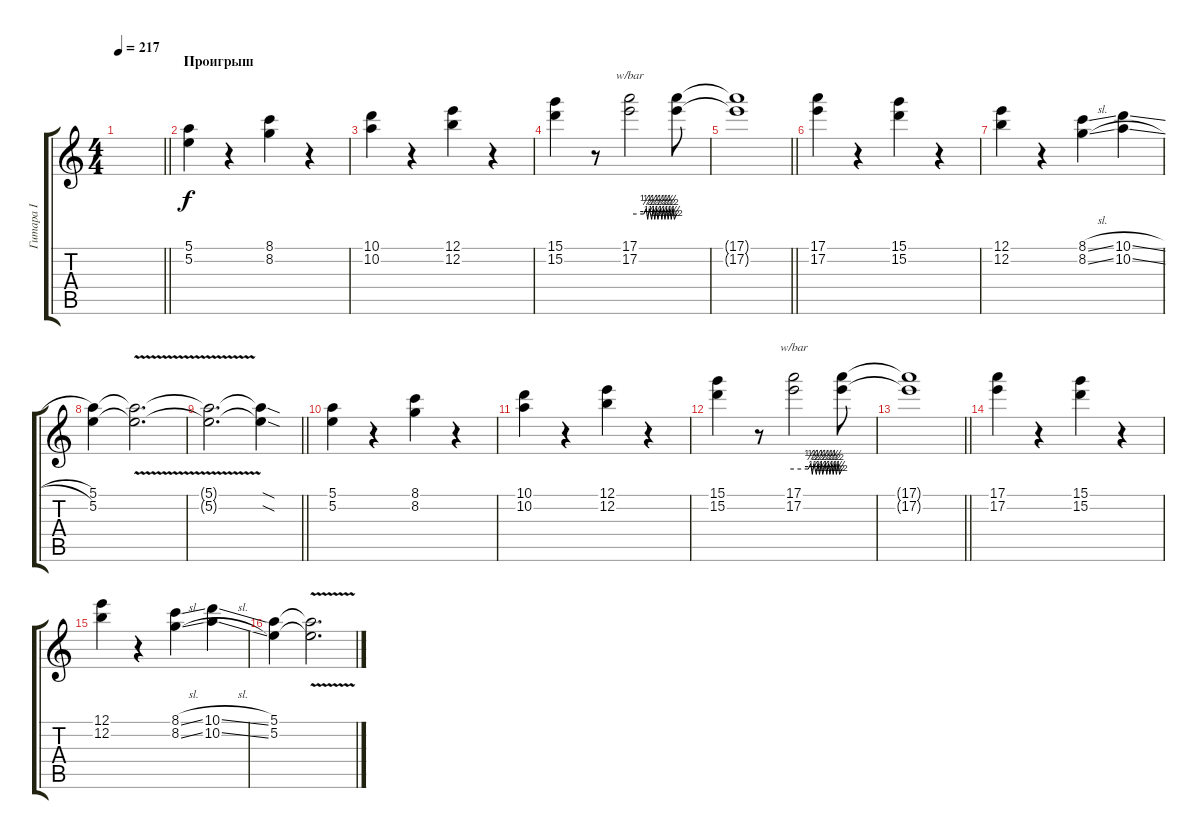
\track ("Гитара I" "Гитара I") {instrument distortionguitar}
\staff {score tabs}
\tuning (E4 B3 G3 D3 A2 E2) {hide}
\ts (4 4)
\tempo 217
\clef g2
\barLineRight lightlight
\ks c
|
\section ("" "Проигрыш")
(5.1 5.2).4 r.4 (8.1 8.2).4 r.4 |
(10.1 10.2).4 r.4 (12.1 12.2).4 r.4 |
(15.1 15.2).4 r.8 (17.1 17.2).2{tbe (custom default 0 0 18 0 21 2 23 -2 25 2 28 -2 30 2 32 -2 34 2 36 -2 39 2 41 -2 43 2 45 -2 47 2 49 -2 51 2 53 -2 55 2 57 -2 60 0)} (17.1{t} 17.2{t}).8 |
\barLineRight lightlight
(17.1{t} 17.2{t}).1 |
(17.1 17.2).4 r.4 (15.1 15.2).4 r.4 |
(12.1 12.2).4 r.4 (8.1{sl} 8.2{sl}).4 (10.1{sl} 10.2{sl}).4 |
(5.1 5.2).4 (5.1{v t} 5.2{v t}).2{d} |
\barLineRight lightlight
(5.1{t} 5.2{t}).2{d} (5.1{sod t} 5.2{sod t}).4 |
(5.1 5.2).4 r.4 (8.1 8.2).4 r.4 |
(10.1 10.2).4 r.4 (12.1 12.2).4 r.4 |
(15.1 15.2).4 r.8 (17.1 17.2).2{tbe (custom default 0 0 18 0 21 2 23 -2 25 2 28 -2 30 2 32 -2 34 2 36 -2 39 2 41 -2 43 2 45 -2 47 2 49 -2 51 2 53 -2 55 2 57 -2 60 0)} (17.1{t} 17.2{t}).8 |
\barLineRight lightlight
(17.1{t} 17.2{t}).1 |
(17.1 17.2).4 r.4 (15.1 15.2).4 r.4 |
(12.1 12.2).4 r.4 (8.1{sl} 8.2{sl}).4 (10.1{sl} 10.2{sl}).4 |
(5.1 5.2).4 (5.1{v t} 5.2{v t}).2{d}
